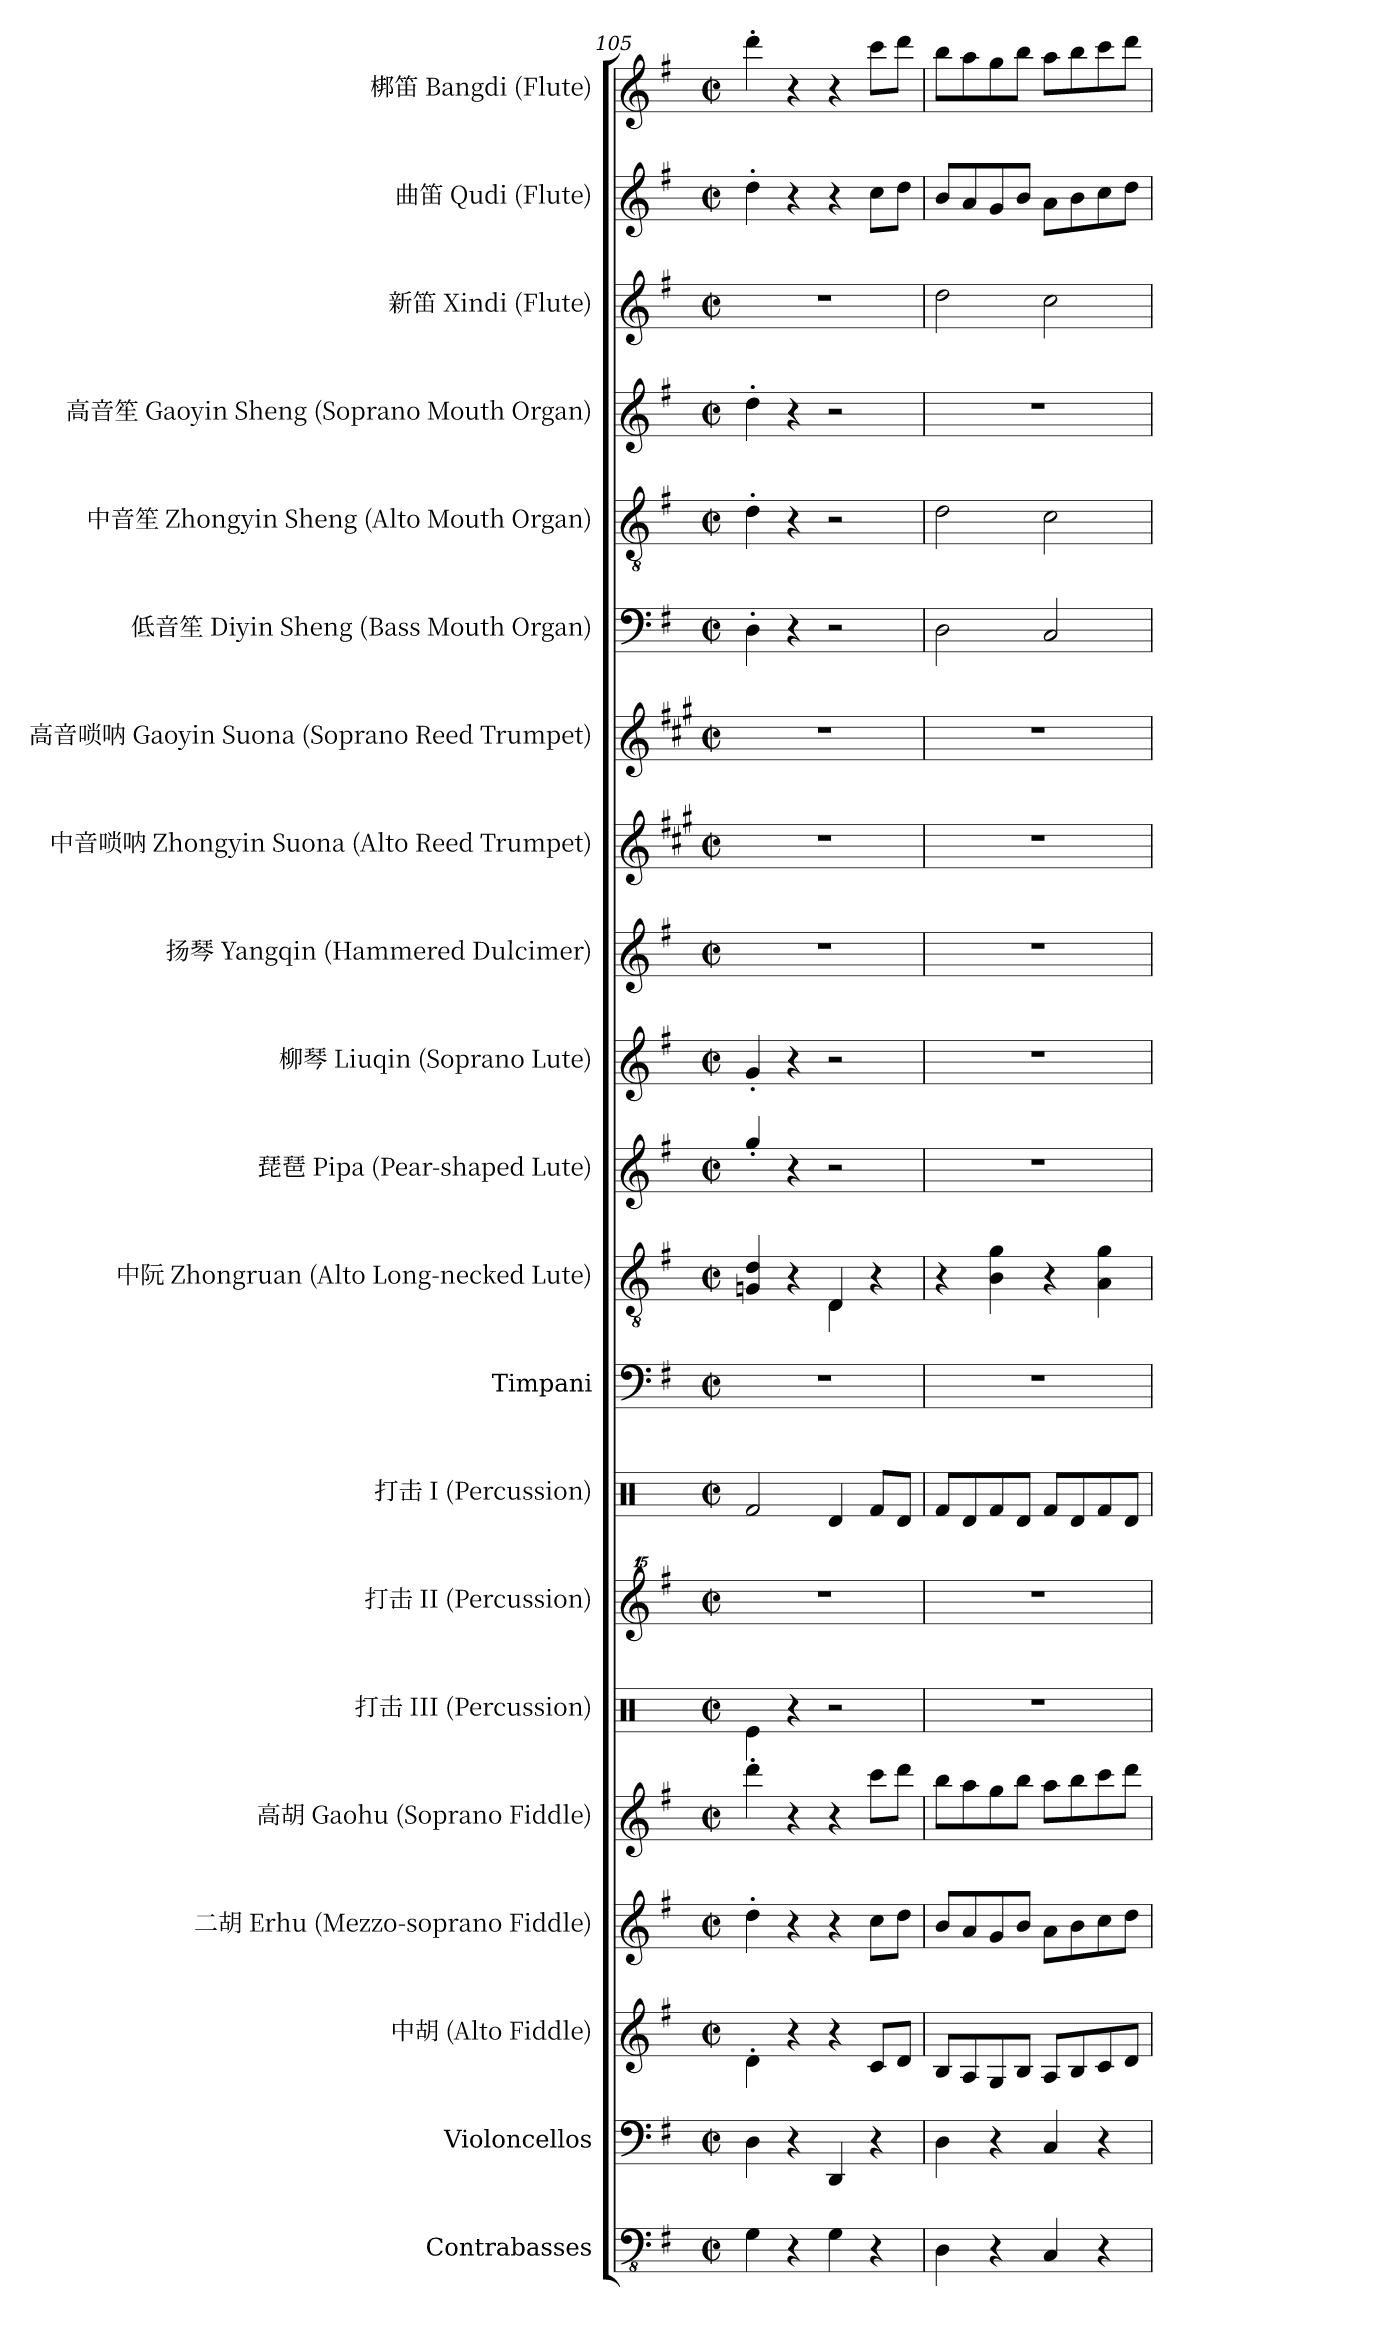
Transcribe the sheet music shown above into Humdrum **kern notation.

**kern	**kern	**kern	**kern	**kern	**kern	**kern	**kern	**kern	**kern	**kern	**kern	**kern	**kern	**kern	**kern	**kern	**kern	**kern	**kern	**kern
*part21	*part20	*part19	*part18	*part17	*part16	*part15	*part14	*part13	*part12	*part11	*part10	*part9	*part8	*part7	*part6	*part5	*part4	*part3	*part2	*part1
*staff21	*staff20	*staff19	*staff18	*staff17	*staff16	*staff15	*staff14	*staff13	*staff12	*staff11	*staff10	*staff9	*staff8	*staff7	*staff6	*staff5	*staff4	*staff3	*staff2	*staff1
*I"Contrabasses	*I"Violoncellos	*I"中胡 (Alto Fiddle)	*I"二胡 Erhu (Mezzo-soprano Fiddle)	*I"高胡 Gaohu (Soprano Fiddle)	*I"打击 III (Percussion)	*I"打击 II (Percussion)	*I"打击 I (Percussion)	*I"Timpani	*I"中阮 Zhongruan (Alto Long-necked Lute)	*I"琵琶 Pipa (Pear-shaped Lute)	*I"柳琴 Liuqin (Soprano Lute)	*I"扬琴 Yangqin  (Hammered Dulcimer)	*I"中音唢呐 Zhongyin Suona (Alto Reed Trumpet)	*I"高音唢呐 Gaoyin Suona (Soprano Reed Trumpet)	*I"低音笙 Diyin Sheng (Bass Mouth Organ)	*I"中音笙 Zhongyin Sheng (Alto Mouth Organ)	*I"高音笙 Gaoyin Sheng (Soprano Mouth Organ)	*I"新笛 Xindi (Flute)	*I"曲笛 Qudi (Flute)	*I"梆笛 Bangdi (Flute)
*I'Cbs.	*I'Vcs.	*	*	*	*I'打击 III	*I'打击 II	*I'打击 I	*I'Timp.	*	*	*	*	*	*	*	*	*	*	*	*
*clefFv4	*clefF4	*clefG2	*clefG2	*clefG2	*clefX	*clefG^^2	*clefX	*clefF4	*clefGv2	*clefG2	*clefG2	*clefG2	*clefG2	*clefG2	*clefF4	*clefGv2	*clefG2	*clefG2	*clefG2	*clefG2
*	*	*	*	*	*	*	*	*	*	*ITrd7c12	*	*	*ITrd1c2	*ITrd1c2	*	*	*	*	*	*
*k[f#]	*k[f#]	*k[f#]	*k[f#]	*k[f#]	*k[]	*k[f#]	*k[]	*k[f#]	*k[f#]	*k[f#]	*k[f#]	*k[f#]	*k[f#]	*k[f#]	*k[f#]	*k[f#]	*k[f#]	*k[f#]	*k[f#]	*k[f#]
*M2/2	*M2/2	*M2/2	*M2/2	*M2/2	*M2/2	*M2/2	*M2/2	*M2/2	*M2/2	*M2/2	*M2/2	*M2/2	*M2/2	*M2/2	*M2/2	*M2/2	*M2/2	*M2/2	*M2/2	*M2/2
*met(c|)	*met(c|)	*met(c|)	*met(c|)	*met(c|)	*met(c|)	*met(c|)	*met(c|)	*met(c|)	*met(c|)	*met(c|)	*met(c|)	*met(c|)	*met(c|)	*met(c|)	*met(c|)	*met(c|)	*met(c|)	*met(c|)	*met(c|)	*met(c|)
=105	=105	=105	=105	=105	=105	=105	=105	=105	=105	=105	=105	=105	=105	=105	=105	=105	=105	=105	=105	=105
*	*	*	*	*	*	*	*	*	*^	*	*	*	*	*	*	*	*	*	*	*
4GG\	4D\	4d'\	4dd'\	4ddd'\	4Re\	1r	2Rf/	1r	4Gn/ 4d/	2ryy	4g'/	4g'/	1r	1r	1r	4D'\	4d'\	4dd'\	1r	4dd'\	4ddd'\
4r	4r	4r	4r	4r	4r	.	.	.	4r	.	4r	4r	.	.	.	4r	4r	4r	.	4r	4r
4GG\	4DD/	4r	4r	4r	2r	.	4Rd/	.	4D/	4D\	2r	2r	.	.	.	2r	2r	2r	.	4r	4r
4r	4r	8c/L	8cc\L	8ccc\L	.	.	8Rf/L	.	4r	4ryy	.	.	.	.	.	.	.	.	.	8cc\L	8ccc\L
.	.	8d/J	8dd\J	8ddd\J	.	.	8Rd/J	.	.	.	.	.	.	.	.	.	.	.	.	8dd\J	8ddd\J
*	*	*	*	*	*	*	*	*	*v	*v	*	*	*	*	*	*	*	*	*	*	*
!!LO:PB:g=z
=106	=106	=106	=106	=106	=106	=106	=106	=106	=106	=106	=106	=106	=106	=106	=106	=106	=106	=106	=106	=106
4DD\	4D\	8B/L	8b/L	8bb\L	1r	1r	8Rf/L	1r	4r	1r	1r	1r	1r	1r	2D\	2d\	1r	2dd\	8b/L	8bb\L
.	.	8A/	8a/	8aa\	.	.	8Rd/	.	.	.	.	.	.	.	.	.	.	.	8a/	8aa\
4r	4r	8G/	8g/	8gg\	.	.	8Rf/	.	4B\ 4g\	.	.	.	.	.	.	.	.	.	8g/	8gg\
.	.	8B/J	8b/J	8bb\J	.	.	8Rd/J	.	.	.	.	.	.	.	.	.	.	.	8b/J	8bb\J
4CC/	4C/	8A/L	8a\L	8aa\L	.	.	8Rf/L	.	4r	.	.	.	.	.	2C/	2c\	.	2cc\	8a\L	8aa\L
.	.	8B/	8b\	8bb\	.	.	8Rd/	.	.	.	.	.	.	.	.	.	.	.	8b\	8bb\
4r	4r	8c/	8cc\	8ccc\	.	.	8Rf/	.	4A\ 4g\	.	.	.	.	.	.	.	.	.	8cc\	8ccc\
.	.	8d/J	8dd\J	8ddd\J	.	.	8Rd/J	.	.	.	.	.	.	.	.	.	.	.	8dd\J	8ddd\J
=	=	=	=	=	=	=	=	=	=	=	=	=	=	=	=	=	=	=	=	=
*-	*-	*-	*-	*-	*-	*-	*-	*-	*-	*-	*-	*-	*-	*-	*-	*-	*-	*-	*-	*-
